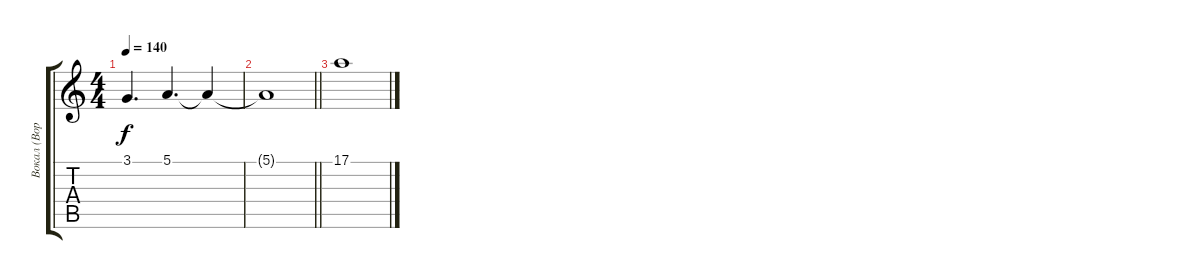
\track ("Вокал (Вортекс)" "Вокал (Вор") {instrument lead6voice}
\staff {score tabs}
\tuning (E4 B3 G3 D3 A2 E2) {hide}
\ts (4 4)
\tempo 140
\clef g2
\ks c
3.1.4{d dy f} 5.1.4{d} 5.1{t}.4 |
\barLineRight lightlight
5.1{t}.1 |
17.1.1
